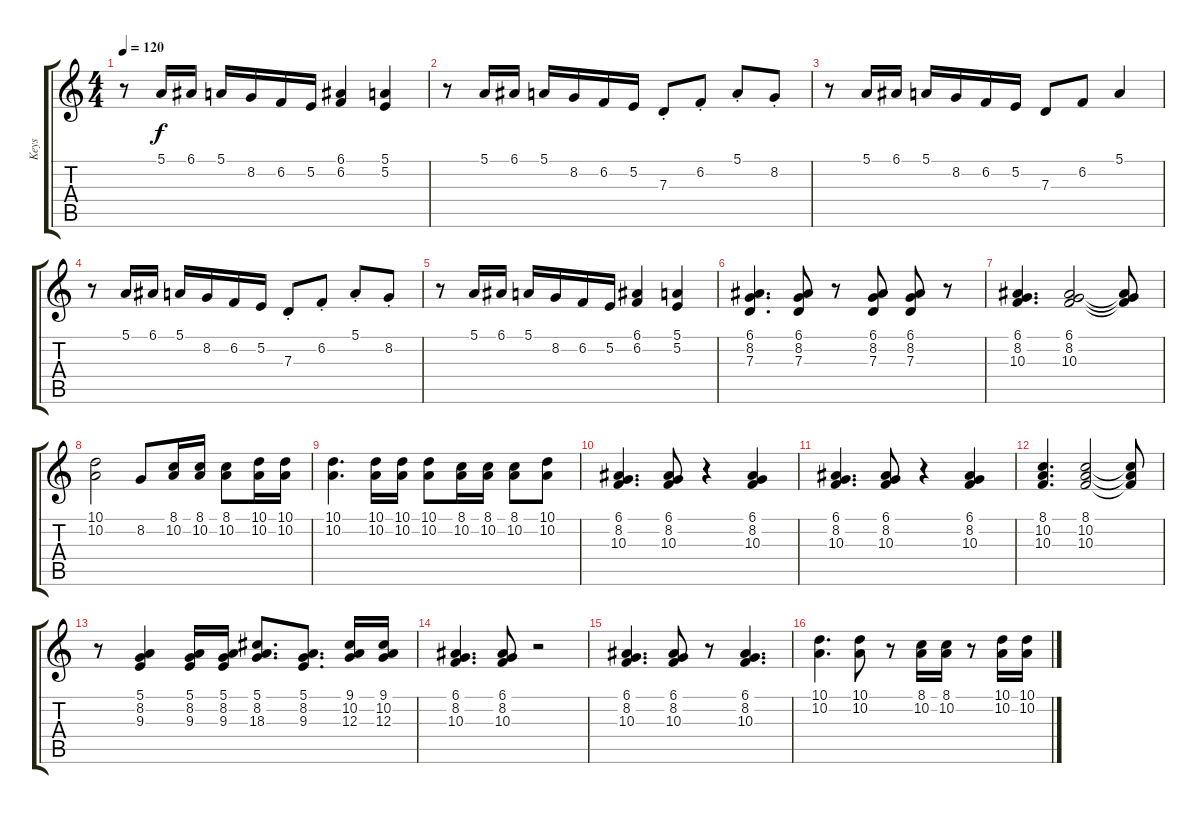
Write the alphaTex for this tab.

\track ("Keys" "Keys") {instrument percussiveorgan}
\staff {score tabs}
\tuning (E4 B3 G3 D3 A2 E2) {hide}
\ts (4 4)
\tempo 120
\clef g2
\ks c
r.8{dy f} 5.1.16 6.1.16 5.1.16 8.2.16 6.2.16 5.2.16 (6.1 6.2).4 (5.1 5.2).4 |
r.8 5.1.16 6.1.16 5.1.16 8.2.16 6.2.16 5.2.16 7.3{st}.8 6.2{st}.8 5.1{st}.8 8.2{st}.8 |
r.8 5.1.16 6.1.16 5.1.16 8.2.16 6.2.16 5.2.16 7.3.8 6.2.8 5.1.4 |
r.8 5.1.16 6.1.16 5.1.16 8.2.16 6.2.16 5.2.16 7.3{st}.8 6.2{st}.8 5.1{st}.8 8.2{st}.8 |
r.8 5.1.16 6.1.16 5.1.16 8.2.16 6.2.16 5.2.16 (6.1 6.2).4 (5.1 5.2).4 |
(6.1 8.2 7.3).4{d} (6.1 8.2 7.3).8 r.8 (6.1 8.2 7.3).8 (6.1 8.2 7.3).8 r.8 |
(6.1 8.2 10.3).4{d} (6.1 8.2 10.3).2 (6.1{t} 8.2{t} 10.3{t}).8 |
(10.1 10.2).2 8.2.8 (8.1 10.2).16 (8.1 10.2).16 (8.1 10.2).8 (10.1 10.2).16 (10.1 10.2).16 |
(10.1 10.2).4{d} (10.1 10.2).16 (10.1 10.2).16 (10.1 10.2).8 (8.1 10.2).16 (8.1 10.2).16 (8.1 10.2).8 (10.1 10.2).8 |
(6.1 8.2 10.3).4{d} (6.1 8.2 10.3).8 r.4 (6.1 8.2 10.3).4 |
(6.1 8.2 10.3).4{d} (6.1 8.2 10.3).8 r.4 (6.1 8.2 10.3).4 |
(8.1 10.2 10.3).4{d} (8.1 10.2 10.3).2 (8.1{t} 10.2{t} 10.3{t}).8 |
r.8 (5.1 8.2 9.3).4 (5.1 8.2 9.3).16 (5.1 8.2 9.3).16 (5.1 8.2 18.3).8{d} (5.1 8.2 9.3).8{d} (9.1 10.2 12.3).16 (9.1 10.2 12.3).16 |
(6.1 8.2 10.3).4{d} (6.1 8.2 10.3).8 r.2 |
(6.1 8.2 10.3).4{d} (6.1 8.2 10.3).8 r.8 (6.1 8.2 10.3).4{d} |
(10.1 10.2).4{d} (10.1 10.2).8 r.8 (8.1 10.2).16 (8.1 10.2).16 r.8 (10.1 10.2).16 (10.1 10.2).16
